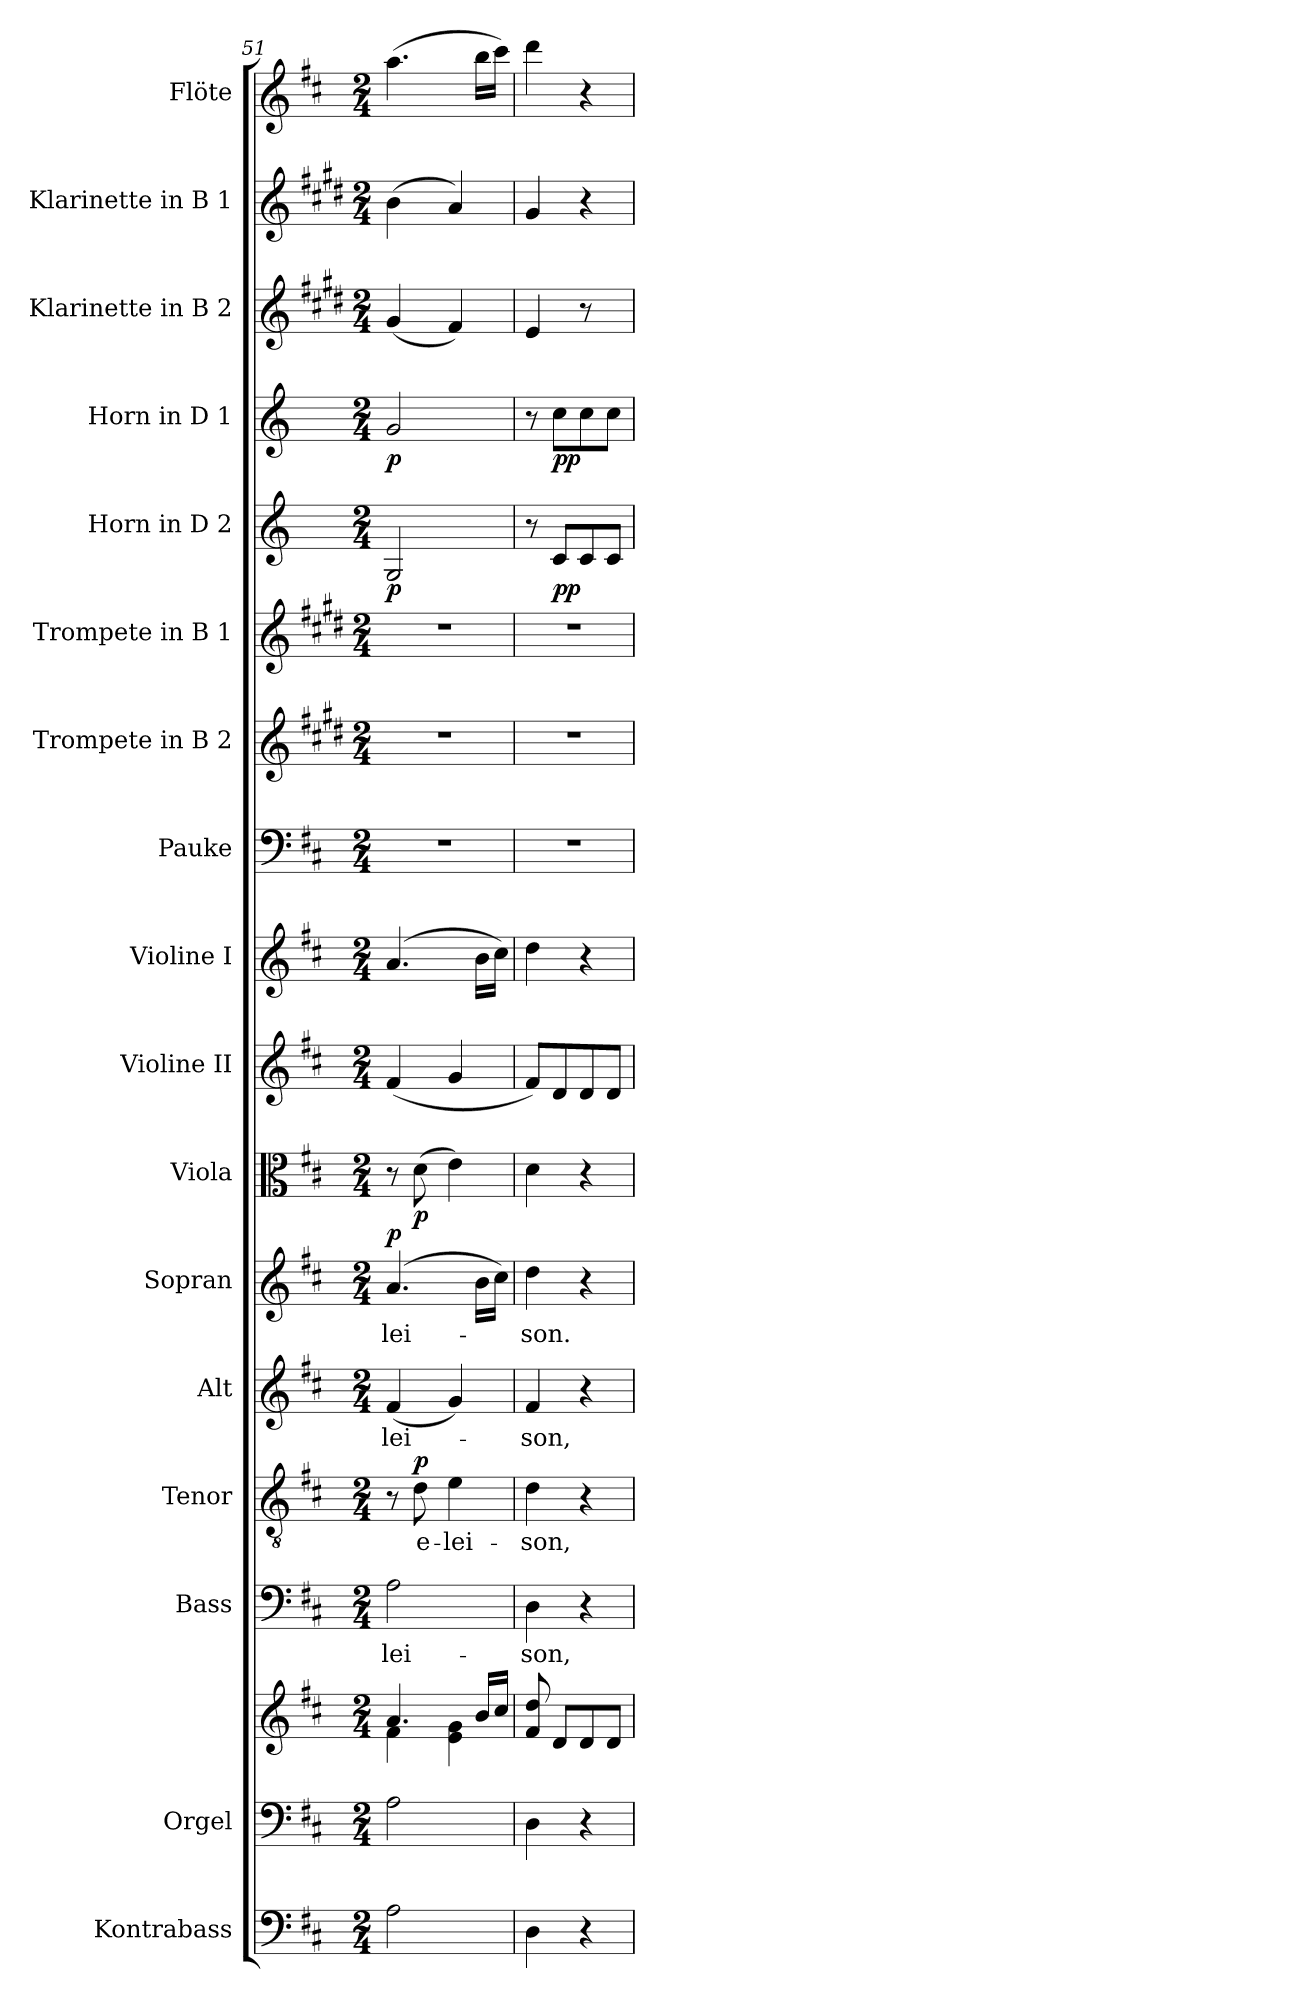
**kern	**kern	**kern	**kern	**text	**kern	**text	**dynam	**kern	**text	**kern	**text	**dynam	**kern	**dynam	**kern	**kern	**kern	**kern	**kern	**kern	**dynam	**kern	**dynam	**kern	**kern	**kern
*part17	*part16	*part16	*part15	*part15	*part14	*part14	*part14	*part13	*part13	*part12	*part12	*part12	*part11	*part11	*part10	*part9	*part8	*part7	*part6	*part5	*part5	*part4	*part4	*part3	*part2	*part1
*staff18	*staff17	*staff16	*staff15	*staff15	*staff14	*staff14	*staff14	*staff13	*staff13	*staff12	*staff12	*staff12	*staff11	*staff11	*staff10	*staff9	*staff8	*staff7	*staff6	*staff5	*staff5	*staff4	*staff4	*staff3	*staff2	*staff1
*I"Kontrabass	*I"Orgel	*	*I"Bass	*	*I"Tenor	*	*	*I"Alt	*	*I"Sopran	*	*	*I"Viola	*	*I"Violine II	*I"Violine I	*I"Pauke	*I"Trompete in B 2	*I"Trompete in B 1	*I"Horn in D 2	*	*I"Horn in D 1	*	*I"Klarinette in B 2	*I"Klarinette in B 1	*I"Flöte
*I'Kb.	*I'Org.	*	*I'B	*	*I'T	*	*	*I'A	*	*I'S	*	*	*I'Vla.	*	*I'Vl. II	*I'Vl. I	*I'Pk.	*I'Trp. 2	*I'Trp. 1	*I'Hrn. 2	*	*I'Hrn. 1	*	*I'Kl. 2	*I'Kl. 1	*I'Fl.
*clefF4	*clefF4	*clefG2	*clefF4	*	*clefGv2	*	*	*clefG2	*	*clefG2	*	*	*clefC3	*	*clefG2	*clefG2	*clefF4	*clefG2	*clefG2	*clefG2	*	*clefG2	*	*clefG2	*clefG2	*clefG2
*ITrd7c12	*	*	*	*	*	*	*	*	*	*	*	*	*	*	*	*	*	*ITrd1c2	*ITrd1c2	*ITrd4c7	*	*ITrd4c7	*	*ITrd1c2	*ITrd1c2	*
*k[f#c#]	*k[f#c#]	*k[f#c#]	*k[f#c#]	*	*k[f#c#]	*	*	*k[f#c#]	*	*k[f#c#]	*	*	*k[f#c#]	*	*k[f#c#]	*k[f#c#]	*k[f#c#]	*k[f#c#]	*k[f#c#]	*k[b-]	*	*k[b-]	*	*k[f#c#]	*k[f#c#]	*k[f#c#]
*D:	*D:	*D:	*D:	*	*D:	*	*	*D:	*	*D:	*	*	*D:	*	*D:	*D:	*D:	*D:	*D:	*F:	*	*F:	*	*D:	*D:	*D:
*M2/4	*M2/4	*M2/4	*M2/4	*	*M2/4	*	*	*M2/4	*	*M2/4	*	*	*M2/4	*	*M2/4	*M2/4	*M2/4	*M2/4	*M2/4	*M2/4	*	*M2/4	*	*M2/4	*M2/4	*M2/4
=51	=51	=51	=51	=51	=51	=51	=51	=51	=51	=51	=51	=51	=51	=51	=51	=51	=51	=51	=51	=51	=51	=51	=51	=51	=51	=51
*	*	*^	*	*	*	*	*	*	*	*	*	*	*	*	*	*	*	*	*	*	*	*	*	*	*	*
!	!	!	!	!	!LO:LY:b	!	!	!	!	!LO:LY:b	!	!LO:LY:b	!LO:DY:a	!	!	!	!	!	!	!	!	!LO:DY:b	!	!LO:DY:b	!	!	!
2AA\	2A\	4.a/	4f#\	2A\	-lei-	8r	.	.	(<4f#/	-lei-	(4.a/	-lei-	p	8r	.	(<4f#/	(4.a/	2r	2r	2r	2C/	p	2c/	p	(<4f#/	(>4a\	(>4.aa\
!	!	!	!	!	!	!	!LO:LY:b	!LO:DY:a	!	!	!	!	!	!	!LO:DY:b	!	!	!	!	!	!	!	!	!	!	!	!
.	.	.	.	.	.	8d\	e-	p	.	.	.	.	.	(>8d\	p	.	.	.	.	.	.	.	.	.	.	.	.
!	!	!	!	!	!	!	!LO:LY:b	!	!	!	!	!	!	!	!	!	!	!	!	!	!	!	!	!	!	!	!
.	.	.	4e\ 4g\	.	.	4e\	-lei-	.	4g/)	.	.	.	.	4e\)	.	4g/	.	.	.	.	.	.	.	.	4e/)	4g/)	.
.	.	16b/LL	.	.	.	.	.	.	.	.	16b\LL	.	.	.	.	.	16b\LL	.	.	.	.	.	.	.	.	.	16bb\LL
.	.	16cc#/JJ	.	.	.	.	.	.	.	.	16cc#\JJ)	.	.	.	.	.	16cc#\JJ)	.	.	.	.	.	.	.	.	.	16ccc#\JJ)
*	*	*v	*v	*	*	*	*	*	*	*	*	*	*	*	*	*	*	*	*	*	*	*	*	*	*	*	*
=52	=52	=52	=52	=52	=52	=52	=52	=52	=52	=52	=52	=52	=52	=52	=52	=52	=52	=52	=52	=52	=52	=52	=52	=52	=52	=52
!	!	!	!	!LO:LY:b	!	!LO:LY:b	!	!	!LO:LY:b	!	!LO:LY:b	!	!	!	!	!	!	!	!	!	!	!	!	!	!	!
4DD\	4D\	8f#/ 8dd/	4D\	-son,	4d\	-son,	.	4f#/	-son,	4dd\	-son.	.	4d\	.	8f#/L)	4dd\	2r	2r	2r	8r	.	8r	.	4d/	4f#/	4ddd\
!	!	!	!	!	!	!	!	!	!	!	!	!	!	!	!	!	!	!	!	!	!LO:DY:b	!	!LO:DY:b	!	!	!
.	.	8d/L	.	.	.	.	.	.	.	.	.	.	.	.	8d/	.	.	.	.	8F/L	pp	8f\L	pp	.	.	.
4r	4r	8d/	4r	.	4r	.	.	4r	.	4r	.	.	4r	.	8d/	4r	.	.	.	8F/	.	8f\	.	8r	4r	4r
.	.	8d/J	.	.	.	.	.	.	.	.	.	.	.	.	8d/J	.	.	.	.	8F/J	.	8f\J	.	8ryy	.	.
=	=	=	=	=	=	=	=	=	=	=	=	=	=	=	=	=	=	=	=	=	=	=	=	=	=	=
*-	*-	*-	*-	*-	*-	*-	*-	*-	*-	*-	*-	*-	*-	*-	*-	*-	*-	*-	*-	*-	*-	*-	*-	*-	*-	*-
